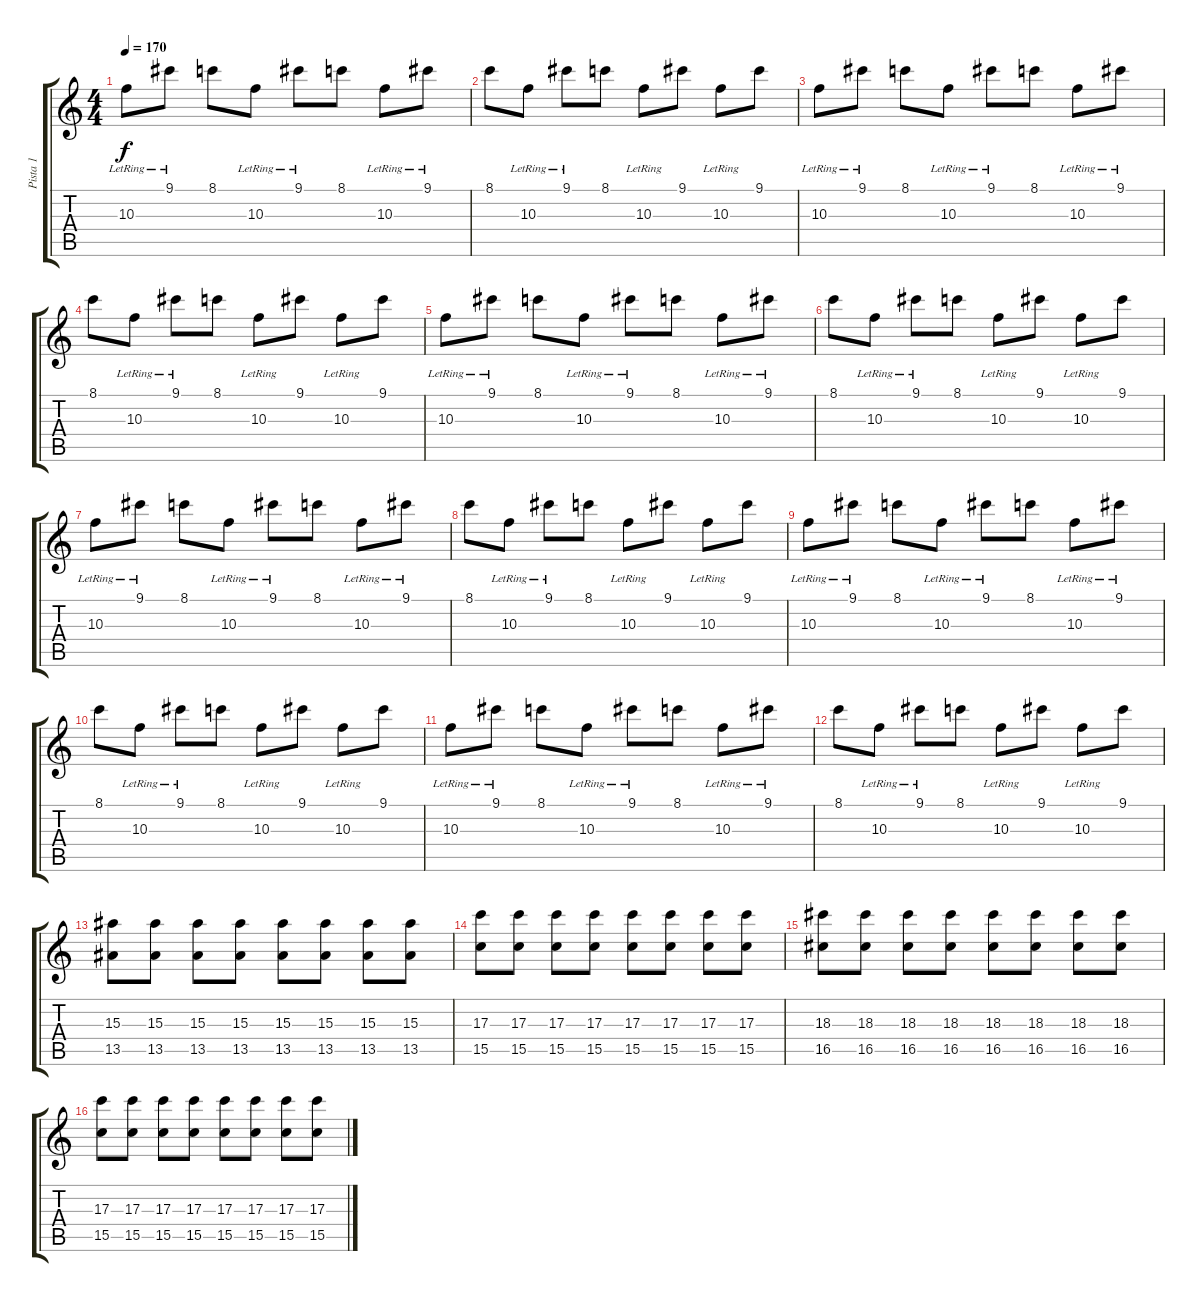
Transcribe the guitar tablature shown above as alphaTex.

\track ("Pista 1" "Pista 1") {instrument distortionguitar}
\staff {score tabs}
\tuning (E4 B3 G3 D3 A2 D2) {hide}
\ts (4 4)
\tempo 170
\clef g2
\ks c
10.3{lr}.8{dy f} 9.1{lr}.8 8.1.8 10.3{lr}.8 9.1{lr}.8 8.1.8 10.3{lr}.8 9.1{lr}.8 |
8.1.8 10.3{lr}.8 9.1{lr}.8 8.1.8 10.3{lr}.8 9.1.8 10.3{lr}.8 9.1.8 |
10.3{lr}.8 9.1{lr}.8 8.1.8 10.3{lr}.8 9.1{lr}.8 8.1.8 10.3{lr}.8 9.1{lr}.8 |
8.1.8 10.3{lr}.8 9.1{lr}.8 8.1.8 10.3{lr}.8 9.1.8 10.3{lr}.8 9.1.8 |
10.3{lr}.8 9.1{lr}.8 8.1.8 10.3{lr}.8 9.1{lr}.8 8.1.8 10.3{lr}.8 9.1{lr}.8 |
8.1.8 10.3{lr}.8 9.1{lr}.8 8.1.8 10.3{lr}.8 9.1.8 10.3{lr}.8 9.1.8 |
10.3{lr}.8 9.1{lr}.8 8.1.8 10.3{lr}.8 9.1{lr}.8 8.1.8 10.3{lr}.8 9.1{lr}.8 |
8.1.8 10.3{lr}.8 9.1{lr}.8 8.1.8 10.3{lr}.8 9.1.8 10.3{lr}.8 9.1.8 |
10.3{lr}.8 9.1{lr}.8 8.1.8 10.3{lr}.8 9.1{lr}.8 8.1.8 10.3{lr}.8 9.1{lr}.8 |
8.1.8 10.3{lr}.8 9.1{lr}.8 8.1.8 10.3{lr}.8 9.1.8 10.3{lr}.8 9.1.8 |
10.3{lr}.8 9.1{lr}.8 8.1.8 10.3{lr}.8 9.1{lr}.8 8.1.8 10.3{lr}.8 9.1{lr}.8 |
8.1.8 10.3{lr}.8 9.1{lr}.8 8.1.8 10.3{lr}.8 9.1.8 10.3{lr}.8 9.1.8 |
(15.3 13.5).8 (15.3 13.5).8 (15.3 13.5).8 (15.3 13.5).8 (15.3 13.5).8 (15.3 13.5).8 (15.3 13.5).8 (15.3 13.5).8 |
(17.3 15.5).8 (17.3 15.5).8 (17.3 15.5).8 (17.3 15.5).8 (17.3 15.5).8 (17.3 15.5).8 (17.3 15.5).8 (17.3 15.5).8 |
(18.3 16.5).8 (18.3 16.5).8 (18.3 16.5).8 (18.3 16.5).8 (18.3 16.5).8 (18.3 16.5).8 (18.3 16.5).8 (18.3 16.5).8 |
(17.3 15.5).8 (17.3 15.5).8 (17.3 15.5).8 (17.3 15.5).8 (17.3 15.5).8 (17.3 15.5).8 (17.3 15.5).8 (17.3 15.5).8
